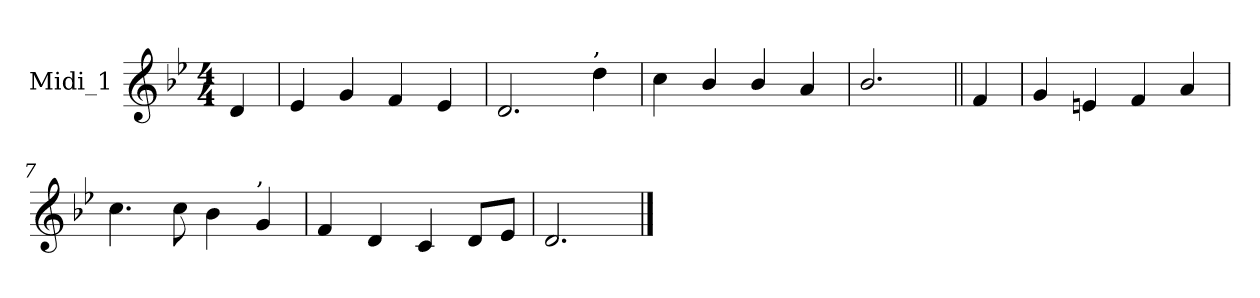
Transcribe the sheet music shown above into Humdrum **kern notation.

**kern
*part1
*staff1
*I"Midi_1
*clefG2
*k[b-e-]
*B-:
*M4/4
=
4d
=1
4e-
4g
4f
4e-
=2
2.d
!LO:TX:a:t=,
4dd
=3
4cc
4b-/
4b-/
4a
=4
2.b-/
!!LO:LB:g=z
=5||
4f
=6
4g
4en
4f
4a
=7
4.cc
8cc
4b-
!LO:TX:a:t=,
4g
=8
4f
4d
4c
8dL
8e-J
=9
2.d
==
*-
